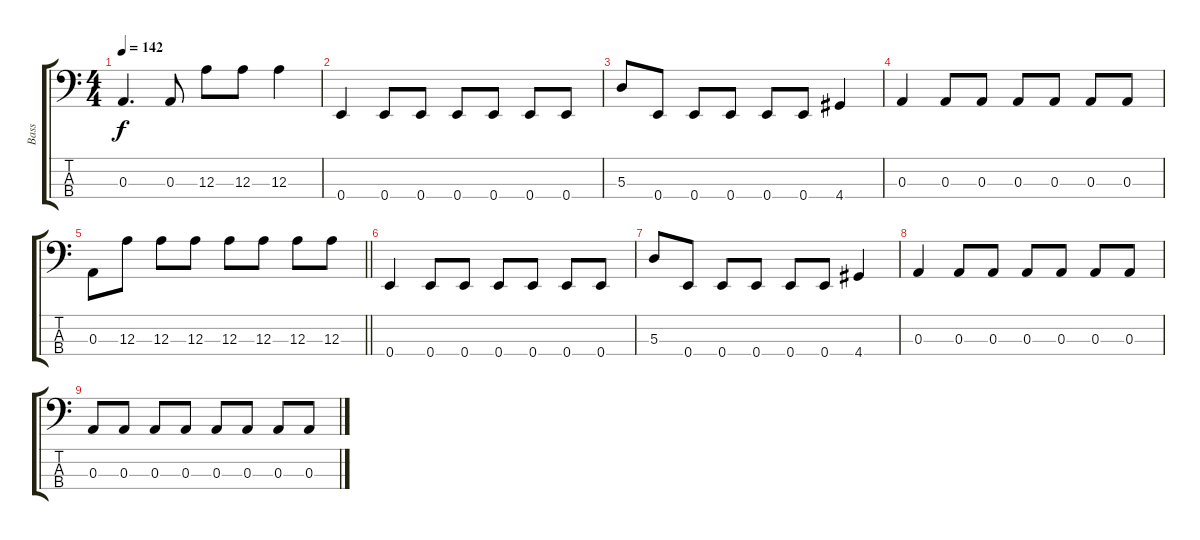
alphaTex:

\track ("Bass" "Bass") {instrument electricbassfinger}
\staff {score tabs}
\tuning (G2 D2 A1 E1) {hide}
\ts (4 4)
\tempo 142
\clef f4
\ks c
0.3.4{d dy f} 0.3.8 12.3.8 12.3.8 12.3.4 |
0.4.4 0.4.8 0.4.8 0.4.8 0.4.8 0.4.8 0.4.8 |
5.3.8 0.4.8 0.4.8 0.4.8 0.4.8 0.4.8 4.4.4 |
0.3.4 0.3.8 0.3.8 0.3.8 0.3.8 0.3.8 0.3.8 |
\barLineRight lightlight
0.3.8 12.3.8 12.3.8 12.3.8 12.3.8 12.3.8 12.3.8 12.3.8 |
0.4.4 0.4.8 0.4.8 0.4.8 0.4.8 0.4.8 0.4.8 |
5.3.8 0.4.8 0.4.8 0.4.8 0.4.8 0.4.8 4.4.4 |
0.3.4 0.3.8 0.3.8 0.3.8 0.3.8 0.3.8 0.3.8 |
0.3.8 0.3.8 0.3.8 0.3.8 0.3.8 0.3.8 0.3.8 0.3.8
